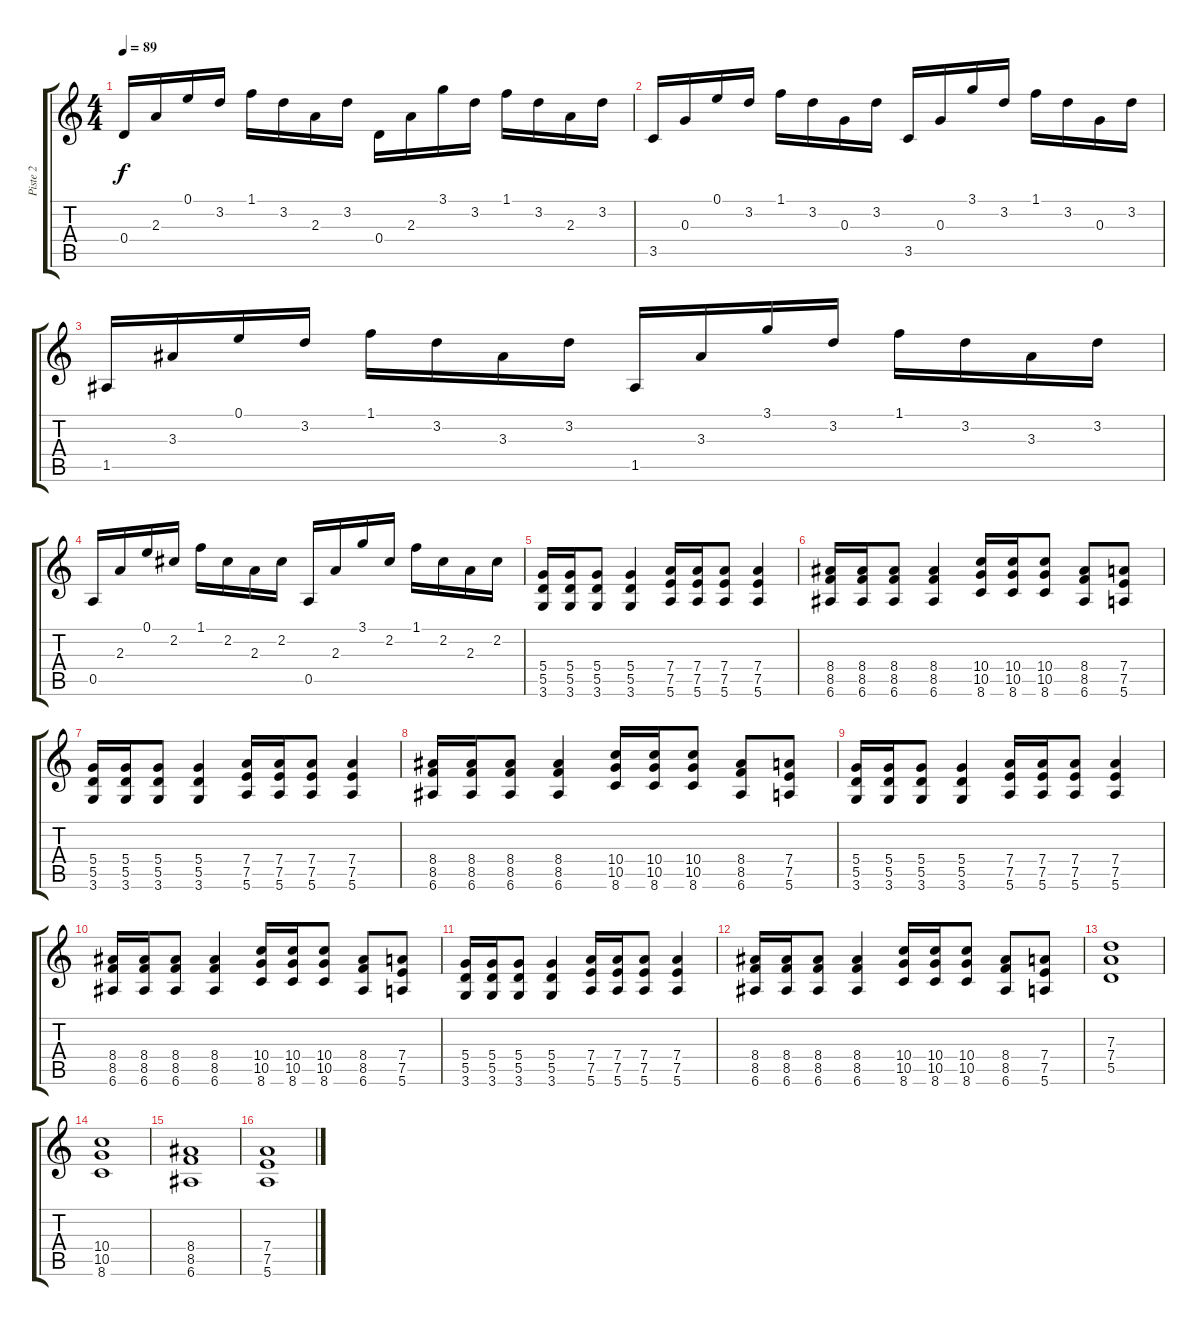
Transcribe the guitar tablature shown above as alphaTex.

\track ("Piste 2" "Piste 2") {instrument distortionguitar}
\staff {score tabs}
\tuning (E4 B3 G3 D3 A2 E2) {hide}
\ts (4 4)
\tempo 89
\clef g2
\ks c
0.4.16{dy f} 2.3.16 0.1.16 3.2.16 1.1.16 3.2.16 2.3.16 3.2.16 0.4.16 2.3.16 3.1.16 3.2.16 1.1.16 3.2.16 2.3.16 3.2.16 |
3.5.16 0.3.16 0.1.16 3.2.16 1.1.16 3.2.16 0.3.16 3.2.16 3.5.16 0.3.16 3.1.16 3.2.16 1.1.16 3.2.16 0.3.16 3.2.16 |
1.5.16 3.3.16 0.1.16 3.2.16 1.1.16 3.2.16 3.3.16 3.2.16 1.5.16 3.3.16 3.1.16 3.2.16 1.1.16 3.2.16 3.3.16 3.2.16 |
0.5.16 2.3.16 0.1.16 2.2.16 1.1.16 2.2.16 2.3.16 2.2.16 0.5.16 2.3.16 3.1.16 2.2.16 1.1.16 2.2.16 2.3.16 2.2.16 |
(5.4 5.5 3.6).16 (5.4 5.5 3.6).16 (5.4 5.5 3.6).8 (5.4 5.5 3.6).4 (7.4 7.5 5.6).16 (7.4 7.5 5.6).16 (7.4 7.5 5.6).8 (7.4 7.5 5.6).4 |
(8.4 8.5 6.6).16 (8.4 8.5 6.6).16 (8.4 8.5 6.6).8 (8.4 8.5 6.6).4 (10.4 10.5 8.6).16 (10.4 10.5 8.6).16 (10.4 10.5 8.6).8 (8.4 8.5 6.6).8 (7.4 7.5 5.6).8 |
(5.4 5.5 3.6).16 (5.4 5.5 3.6).16 (5.4 5.5 3.6).8 (5.4 5.5 3.6).4 (7.4 7.5 5.6).16 (7.4 7.5 5.6).16 (7.4 7.5 5.6).8 (7.4 7.5 5.6).4 |
(8.4 8.5 6.6).16 (8.4 8.5 6.6).16 (8.4 8.5 6.6).8 (8.4 8.5 6.6).4 (10.4 10.5 8.6).16 (10.4 10.5 8.6).16 (10.4 10.5 8.6).8 (8.4 8.5 6.6).8 (7.4 7.5 5.6).8 |
(5.4 5.5 3.6).16 (5.4 5.5 3.6).16 (5.4 5.5 3.6).8 (5.4 5.5 3.6).4 (7.4 7.5 5.6).16 (7.4 7.5 5.6).16 (7.4 7.5 5.6).8 (7.4 7.5 5.6).4 |
(8.4 8.5 6.6).16 (8.4 8.5 6.6).16 (8.4 8.5 6.6).8 (8.4 8.5 6.6).4 (10.4 10.5 8.6).16 (10.4 10.5 8.6).16 (10.4 10.5 8.6).8 (8.4 8.5 6.6).8 (7.4 7.5 5.6).8 |
(5.4 5.5 3.6).16 (5.4 5.5 3.6).16 (5.4 5.5 3.6).8 (5.4 5.5 3.6).4 (7.4 7.5 5.6).16 (7.4 7.5 5.6).16 (7.4 7.5 5.6).8 (7.4 7.5 5.6).4 |
(8.4 8.5 6.6).16 (8.4 8.5 6.6).16 (8.4 8.5 6.6).8 (8.4 8.5 6.6).4 (10.4 10.5 8.6).16 (10.4 10.5 8.6).16 (10.4 10.5 8.6).8 (8.4 8.5 6.6).8 (7.4 7.5 5.6).8 |
(7.3 7.4 5.5).1 |
(10.4 10.5 8.6).1 |
(8.4 8.5 6.6).1 |
(7.4 7.5 5.6).1
